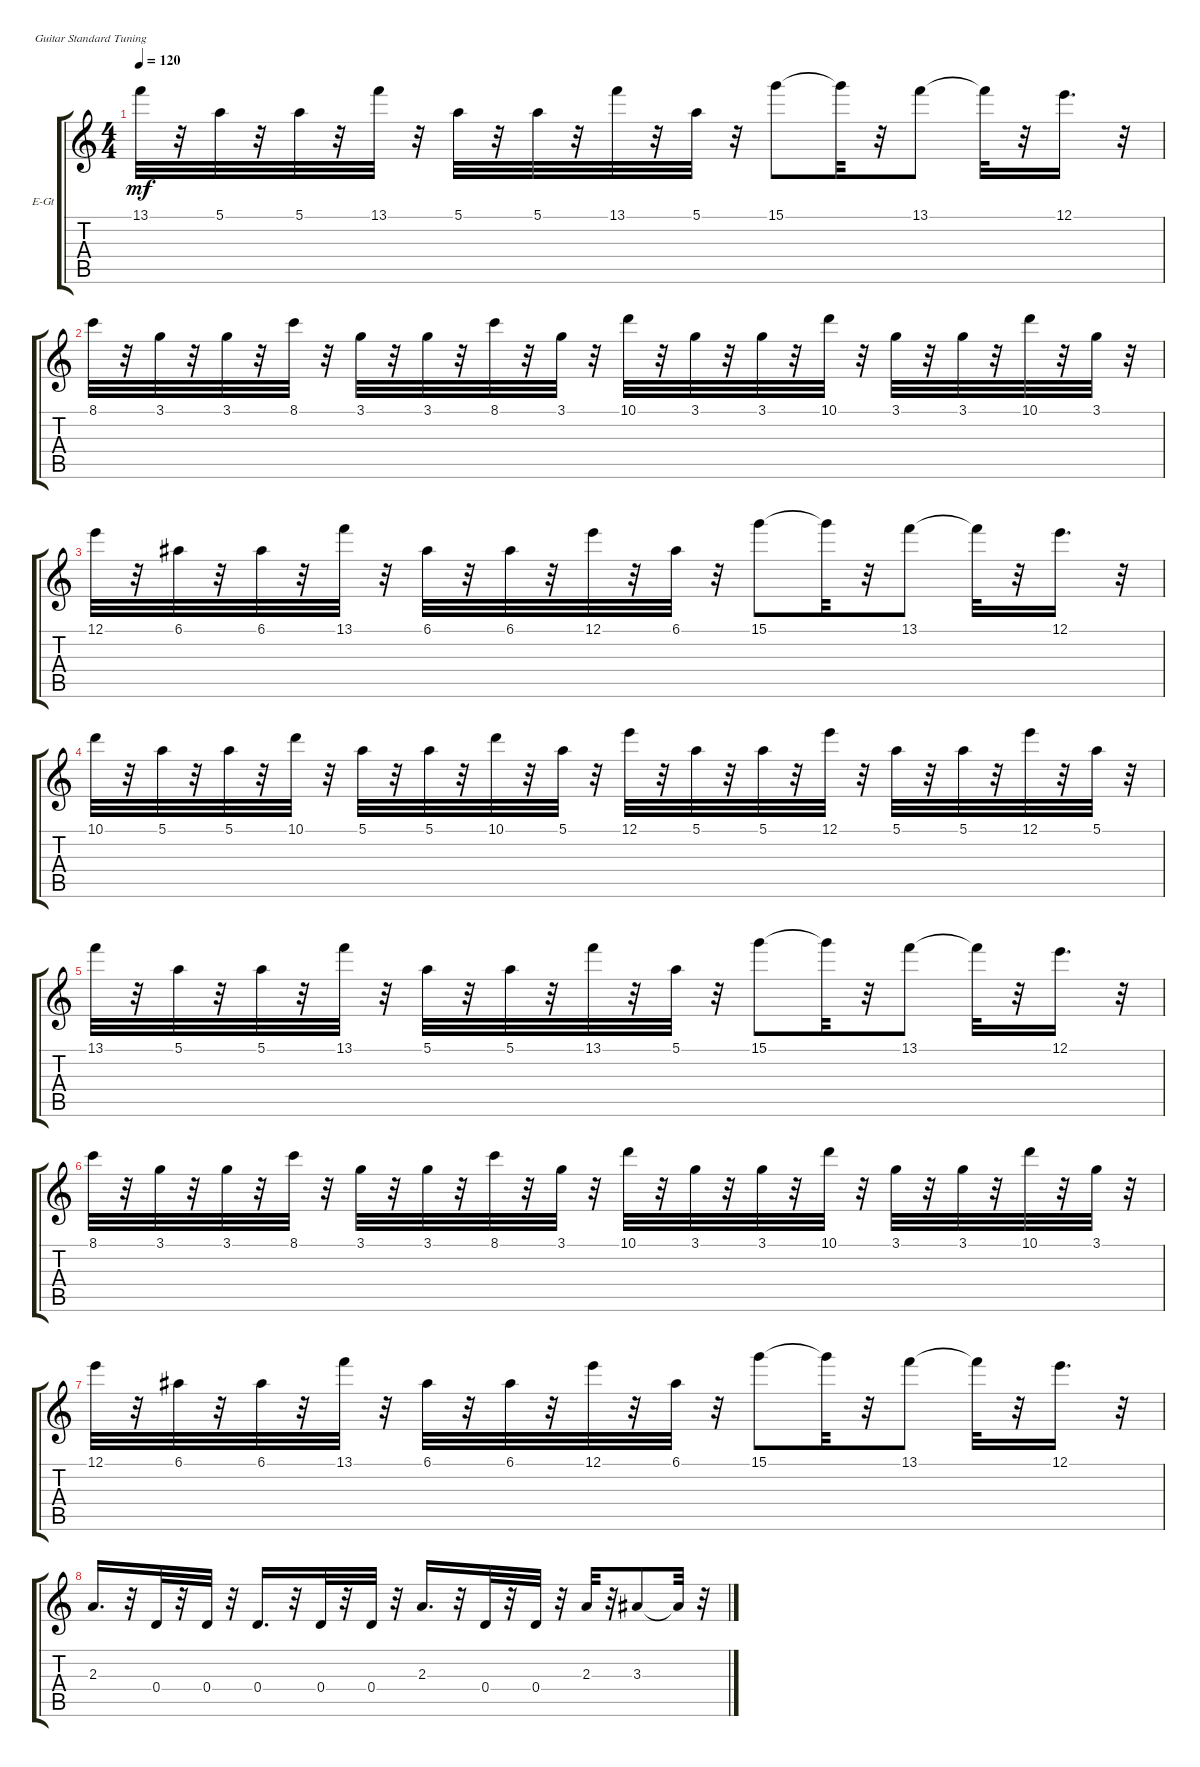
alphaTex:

\bracketExtendMode groupsimilarinstruments
\firstSystemTrackNameOrientation horizontal
\otherSystemsTrackNameOrientation horizontal
\track ("" "E-Gt") {instrument electricguitarclean}
\staff {score tabs}
\tuning (E4 B3 G3 D3 A2 E2)
\ts (4 4)
\tempo 120
\clef g2
\ks c
13.1.32{dy mf} r.32 5.1.32 r.32 5.1.32 r.32 13.1.32 r.32 5.1.32 r.32 5.1.32 r.32 13.1.32 r.32 5.1.32 r.32 15.1.8 15.1{t}.32 r.32 13.1.8 13.1{t}.32 r.32 12.1.16{d} r.32 |
8.1.32 r.32 3.1.32 r.32 3.1.32 r.32 8.1.32 r.32 3.1.32 r.32 3.1.32 r.32 8.1.32 r.32 3.1.32 r.32 10.1.32 r.32 3.1.32 r.32 3.1.32 r.32 10.1.32 r.32 3.1.32 r.32 3.1.32 r.32 10.1.32 r.32 3.1.32 r.32 |
12.1.32 r.32 6.1.32 r.32 6.1.32 r.32 13.1.32 r.32 6.1.32 r.32 6.1.32 r.32 12.1.32 r.32 6.1.32 r.32 15.1.8 15.1{t}.32 r.32 13.1.8 13.1{t}.32 r.32 12.1.16{d} r.32 |
10.1.32 r.32 5.1.32 r.32 5.1.32 r.32 10.1.32 r.32 5.1.32 r.32 5.1.32 r.32 10.1.32 r.32 5.1.32 r.32 12.1.32 r.32 5.1.32 r.32 5.1.32 r.32 12.1.32 r.32 5.1.32 r.32 5.1.32 r.32 12.1.32 r.32 5.1.32 r.32 |
13.1.32 r.32 5.1.32 r.32 5.1.32 r.32 13.1.32 r.32 5.1.32 r.32 5.1.32 r.32 13.1.32 r.32 5.1.32 r.32 15.1.8 15.1{t}.32 r.32 13.1.8 13.1{t}.32 r.32 12.1.16{d} r.32 |
8.1.32 r.32 3.1.32 r.32 3.1.32 r.32 8.1.32 r.32 3.1.32 r.32 3.1.32 r.32 8.1.32 r.32 3.1.32 r.32 10.1.32 r.32 3.1.32 r.32 3.1.32 r.32 10.1.32 r.32 3.1.32 r.32 3.1.32 r.32 10.1.32 r.32 3.1.32 r.32 |
12.1.32 r.32 6.1.32 r.32 6.1.32 r.32 13.1.32 r.32 6.1.32 r.32 6.1.32 r.32 12.1.32 r.32 6.1.32 r.32 15.1.8 15.1{t}.32 r.32 13.1.8 13.1{t}.32 r.32 12.1.16{d} r.32 |
2.3.16{d} r.32 0.4.32 r.32 0.4.32 r.32 0.4.16{d} r.32 0.4.32 r.32 0.4.32 r.32 2.3.16{d} r.32 0.4.32 r.32 0.4.32 r.32 2.3.32 r.32 3.3.8 3.3{t}.32 r.32
